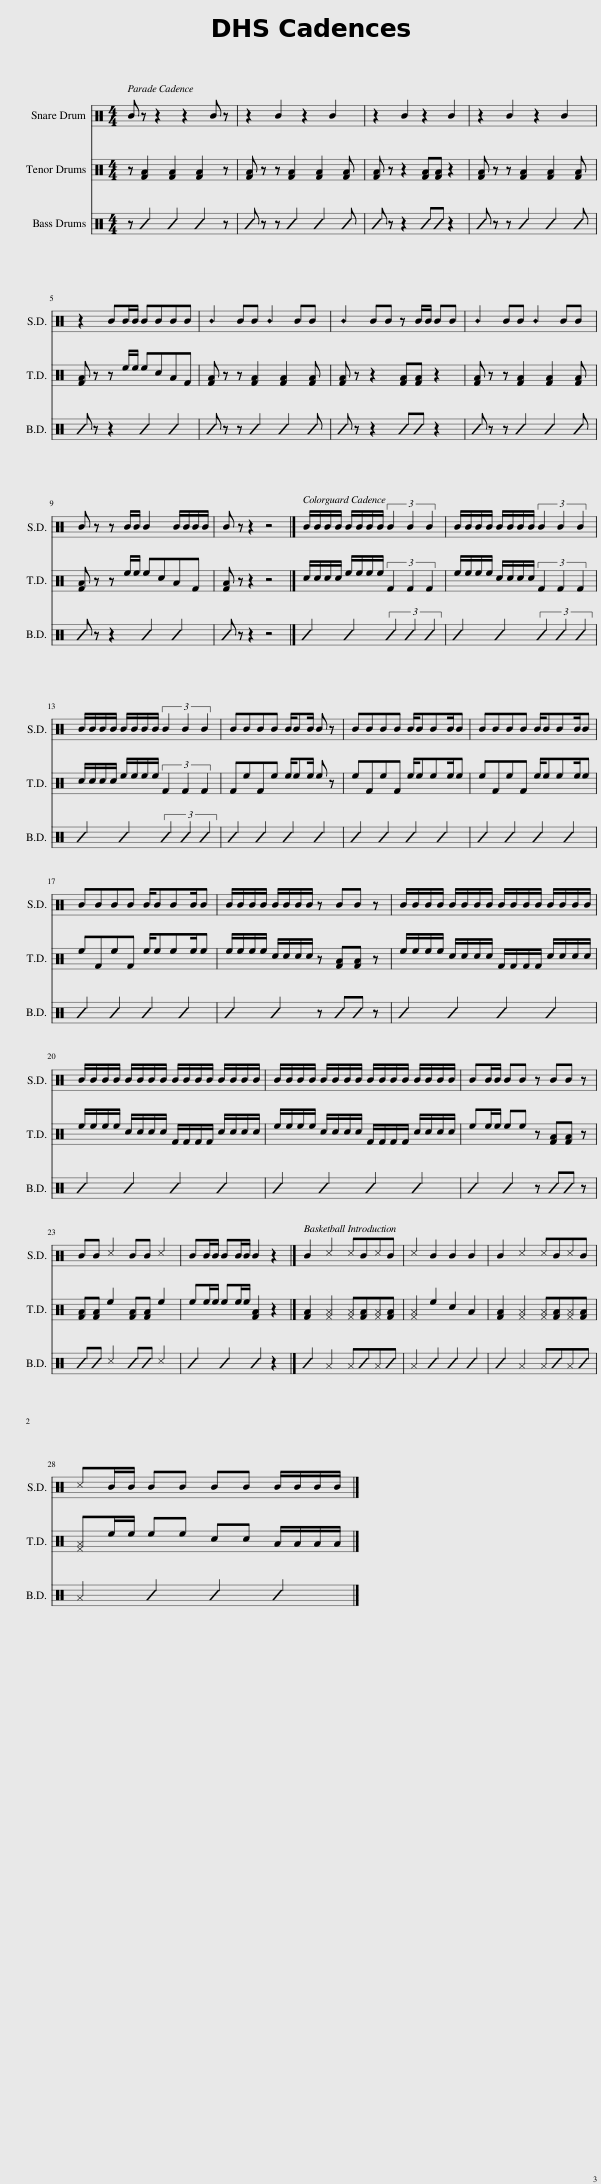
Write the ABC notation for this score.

X:1
%%score 1 2 3
L:1/8
M:4/4
I:linebreak $
K:C
V:1 perc
K:none
V:2 perc
K:none
V:3 perc
K:none
V:1
 B z z2 z2 B z | z2 B2 z2 B2 | z2 B2 z2 B2 | z2 B2 z2 B2 |$ z2 BB/B/ BBBB | %5
 _B2 BB _B2 BB | _B2 BB z B/B/ BB | _B2 BB _B2 BB |$ B z z B/B/ B2 B/B/B/B/ | B z z2 z4 |] %10
 B/B/B/B/ B/B/B/B/ (3B2 B2 B2 | B/B/B/B/ B/B/B/B/ (3B2 B2 B2 |$ B/B/B/B/ B/B/B/B/ (3B2 B2 B2 | BBBB B/BB/ B z | BBBB B/BBB/B | %15
 BBBB B/BBB/B |$ BBBB B/BBB/B | B/B/B/B/ B/B/B/B/ z BB z | B/B/B/B/ B/B/B/B/ B/B/B/B/ B/B/B/B/ |$ B/B/B/B/ B/B/B/B/ B/B/B/B/ B/B/B/B/ | %20
 B/B/B/B/ B/B/B/B/ B/B/B/B/ B/B/B/B/ | BB/B/ BB z BB z |$ BB ^c2 BB ^c2 | BB/B/ BB/B/ B2 z2 |] B2 ^c2 ^cB^cB | %25
 ^c2 B2 B2 B2 | B2 ^c2 ^cB^cB |$ ^cB/B/ BB BB B/B/B/B/ |] %28
V:2
 z [FA]2 [FA]2 [FA]2 z | [FA] z z [FA]2 [FA]2 [FA] | [FA] z z2 [FA][FA] z2 | [FA] z z [FA]2 [FA]2 [FA] |$ [FA] z z e/e/ ecAF | %5
 [FA] z z [FA]2 [FA]2 [FA] | [FA] z z2 [FA][FA] z2 | [FA] z z [FA]2 [FA]2 [FA] |$ [FA] z z e/e/ ecAF | [FA] z z2 z4 |] %10
 c/c/c/c/ e/e/e/e/ (3F2 F2 F2 | e/e/e/e/ c/c/c/c/ (3F2 F2 F2 |$ c/c/c/c/ e/e/e/e/ (3F2 F2 F2 | FeFe e/ee/ e z | eFeF e/eee/e | %15
 eFeF e/eee/e |$ eFeF e/eee/e | e/e/e/e/ c/c/c/c/ z [FA][FA] z | e/e/e/e/ c/c/c/c/ F/F/F/F/ c/c/c/c/ |$ e/e/e/e/ c/c/c/c/ F/F/F/F/ c/c/c/c/ | %20
 e/e/e/e/ c/c/c/c/ F/F/F/F/ c/c/c/c/ | ee/e/ ee z [FA][FA] z |$ [FA][FA] e2 [FA][FA] e2 | ee/e/ ee/e/ [FA]2 z2 |] [FA]2 [^F^A]2 [^F^A][FA][^F^A][FA] | %25
 [^F^A]2 e2 c2 A2 | [FA]2 [^F^A]2 [^F^A][FA][^F^A][FA] |$ [^F^A]e/e/ ee cc A/A/A/A/ |] %28
V:3
 z B2 B2 B2 z | B z z B2 B2 B | B z z2 BB z2 | B z z B2 B2 B |$ B z z2 B2 B2 | %5
 B z z B2 B2 B | B z z2 BB z2 | B z z B2 B2 B |$ B z z2 B2 B2 | B z z2 z4 |] %10
 B2 B2 (3B2 B2 B2 | B2 B2 (3B2 B2 B2 |$ B2 B2 (3B2 B2 B2 | B2 B2 B2 B2 | B2 B2 B2 B2 | %15
 B2 B2 B2 B2 |$ B2 B2 B2 B2 | B2 B2 z BB z | B2 B2 B2 B2 |$ B2 B2 B2 B2 | %20
 B2 B2 B2 B2 | B2 B2 z BB z |$ BB ^c2 BB ^c2 | B2 B2 B2 z2 |] B2 ^A2 ^AB^AB | %25
 ^A2 B2 B2 B2 | B2 ^A2 ^AB^AB |$ ^A2 B2 B2 B2 |] %28
